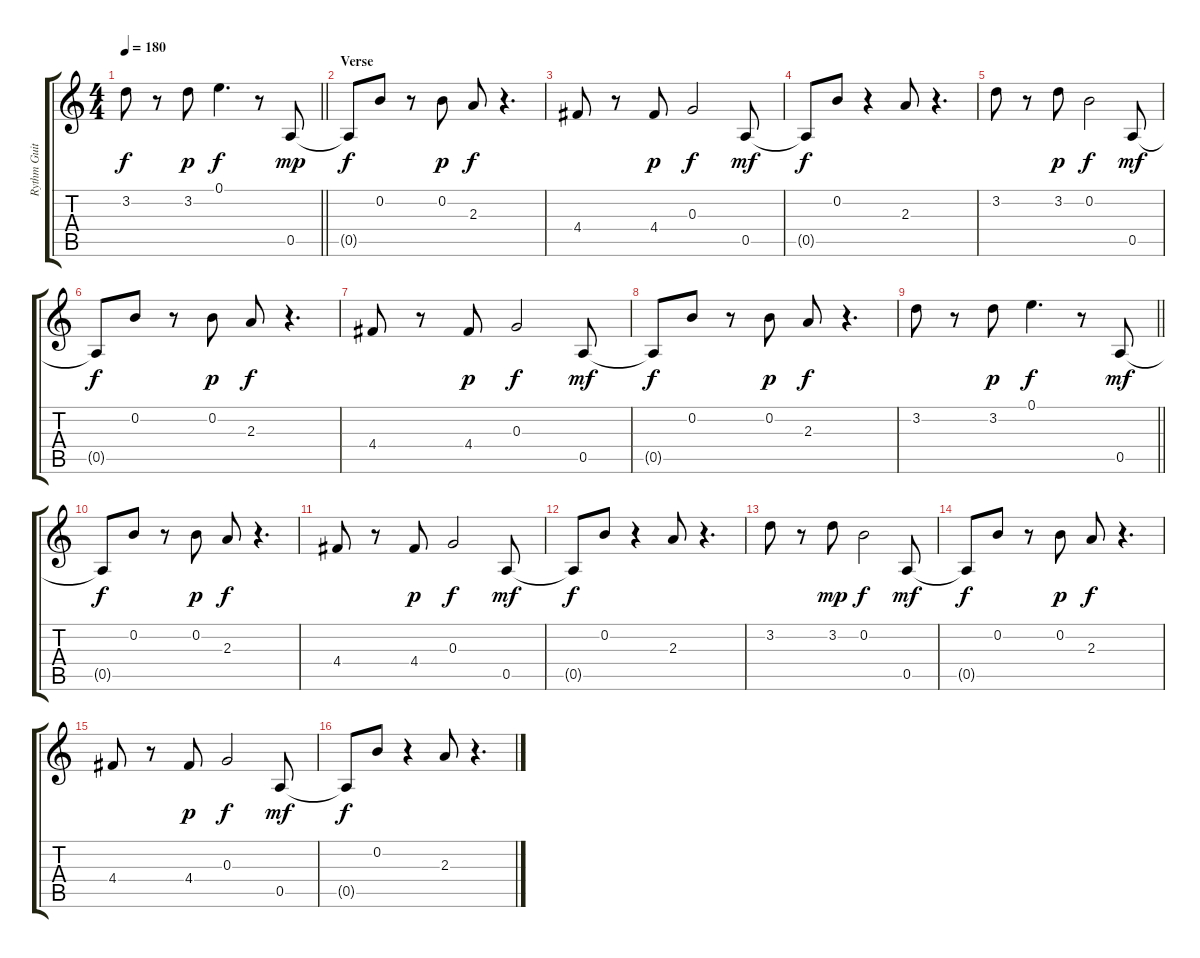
\track ("Rythm Guitar" "Rythm Guit") {instrument acousticguitarsteel}
\staff {score tabs}
\tuning (E4 B3 G3 D3 A2 E2) {hide}
\ts (4 4)
\tempo 180
\clef g2
\barLineRight lightlight
\ks c
3.2.8{dy f} r.8 3.2.8{dy p} 0.1.4{d dy f} r.8 0.5.8{dy mp} |
\section ("" "Verse")
0.5{t}.8{dy f} 0.2.8 r.8 0.2.8{dy p} 2.3.8{dy f} r.4{d} |
4.4.8 r.8 4.4.8{dy p} 0.3.2{dy f} 0.5.8{dy mf} |
0.5{t}.8{dy f} 0.2.8 r.4 2.3.8 r.4{d} |
3.2.8 r.8 3.2.8{dy p} 0.2.2{dy f} 0.5.8{dy mf} |
0.5{t}.8{dy f} 0.2.8 r.8 0.2.8{dy p} 2.3.8{dy f} r.4{d} |
4.4.8 r.8 4.4.8{dy p} 0.3.2{dy f} 0.5.8{dy mf} |
0.5{t}.8{dy f} 0.2.8 r.8 0.2.8{dy p} 2.3.8{dy f} r.4{d} |
\barLineRight lightlight
3.2.8 r.8 3.2.8{dy p} 0.1.4{d dy f} r.8 0.5.8{dy mf} |
0.5{t}.8{dy f} 0.2.8 r.8 0.2.8{dy p} 2.3.8{dy f} r.4{d} |
4.4.8 r.8 4.4.8{dy p} 0.3.2{dy f} 0.5.8{dy mf} |
0.5{t}.8{dy f} 0.2.8 r.4 2.3.8 r.4{d} |
3.2.8 r.8 3.2.8{dy mp} 0.2.2{dy f} 0.5.8{dy mf} |
0.5{t}.8{dy f} 0.2.8 r.8 0.2.8{dy p} 2.3.8{dy f} r.4{d} |
4.4.8 r.8 4.4.8{dy p} 0.3.2{dy f} 0.5.8{dy mf} |
0.5{t}.8{dy f} 0.2.8 r.4 2.3.8 r.4{d}
